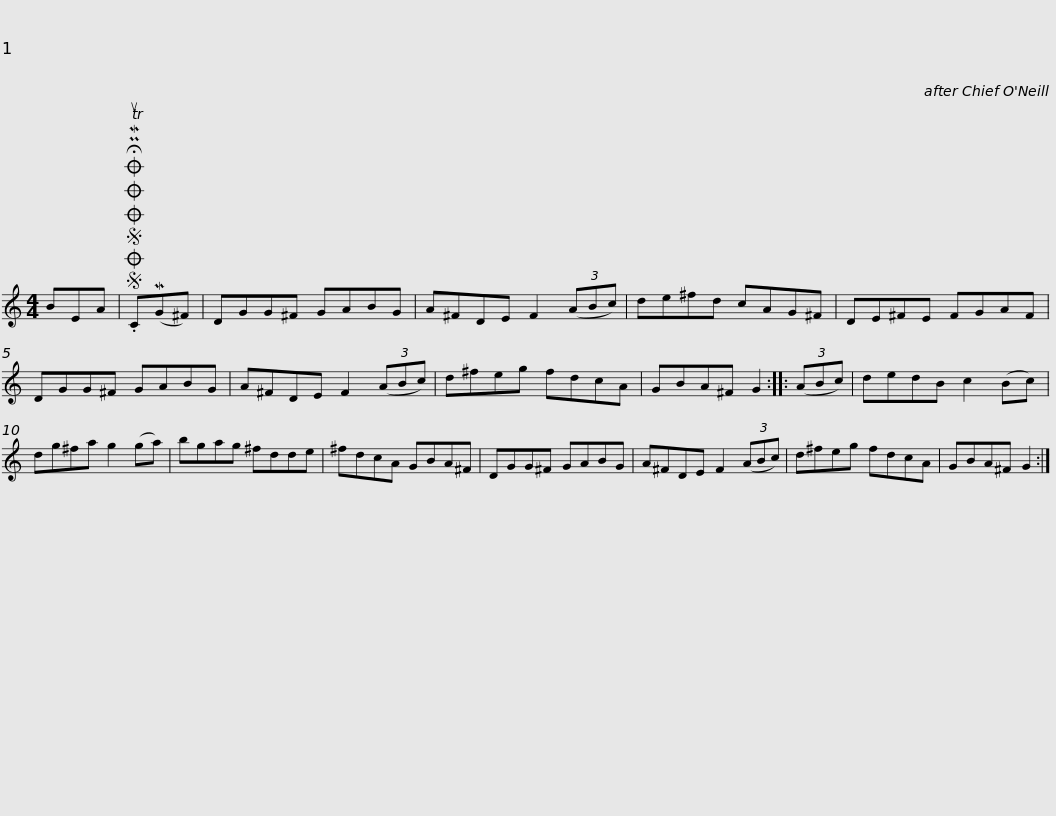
X:1
L:1/8
M:4/4
I:linebreak $
K:C
V:1 treble
V:1
 BEA |SOSOOO .!fermata!PMTuC(MG^F) | DGG^F GABG | A^FDE F2 (3(ABc) | de^fd cAG^F | %5
 DE^FE FGAF |$ DGG^F GABG | A^FDE F2 (3(ABc) | d^feg fdcA | GBA^F G2 :: %10
 (3(ABc) | dedB c2 (Bc) |$ dg^fa g2 (ga) | bgag ^fdde | ^fdcA GBA^F | %15
 DGG^F GABG | A^FDE F2 (3(ABc) |$ d^feg fdcA | GBA^F G2 :| %19
